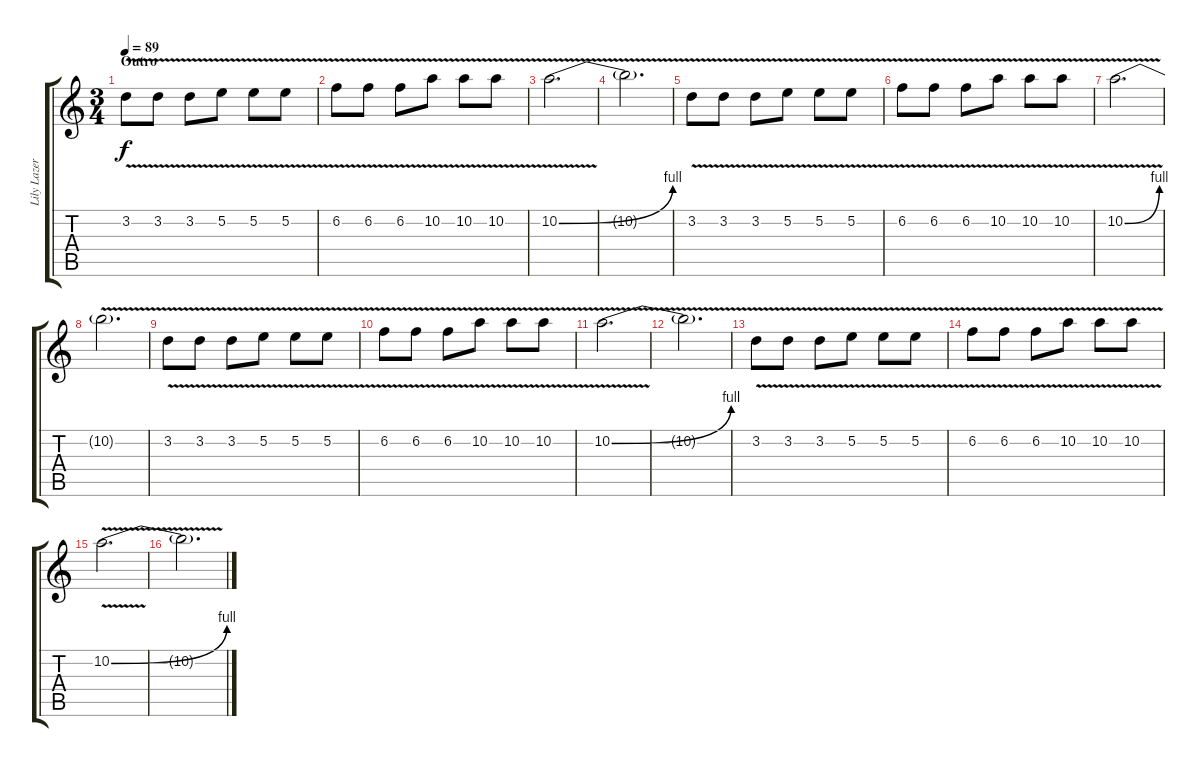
\track ("Lily Lazer (Guitar)" "Lily Lazer") {instrument electricguitarjazz}
\staff {score tabs}
\tuning (E4 B3 G3 D3 A2 E2) {hide}
\ts (3 4)
\section ("" "Outro")
\tempo 89
\clef g2
\ks c
3.2{v}.8{dy f} 3.2{v}.8 3.2{v}.8 5.2{v}.8 5.2{v}.8 5.2{v}.8 |
6.2{v}.8 6.2{v}.8 6.2{v}.8 10.2{v}.8 10.2{v}.8 10.2{v}.8 |
10.2{be (bend 0 0 60 4) v}.2{d} |
10.2{t}.2{d} |
3.2{v}.8 3.2{v}.8 3.2{v}.8 5.2{v}.8 5.2{v}.8 5.2{v}.8 |
6.2{v}.8 6.2{v}.8 6.2{v}.8 10.2{v}.8 10.2{v}.8 10.2{v}.8 |
10.2{be (bend 0 0 60 4) v}.2{d} |
10.2{t}.2{d} |
3.2{v}.8 3.2{v}.8 3.2{v}.8 5.2{v}.8 5.2{v}.8 5.2{v}.8 |
6.2{v}.8 6.2{v}.8 6.2{v}.8 10.2{v}.8 10.2{v}.8 10.2{v}.8 |
10.2{be (bend 0 0 60 4) v}.2{d} |
10.2{t}.2{d} |
3.2{v}.8 3.2{v}.8 3.2{v}.8 5.2{v}.8 5.2{v}.8 5.2{v}.8 |
6.2{v}.8 6.2{v}.8 6.2{v}.8 10.2{v}.8 10.2{v}.8 10.2{v}.8 |
10.2{be (bend 0 0 60 4) v}.2{d} |
10.2{t}.2{d}
